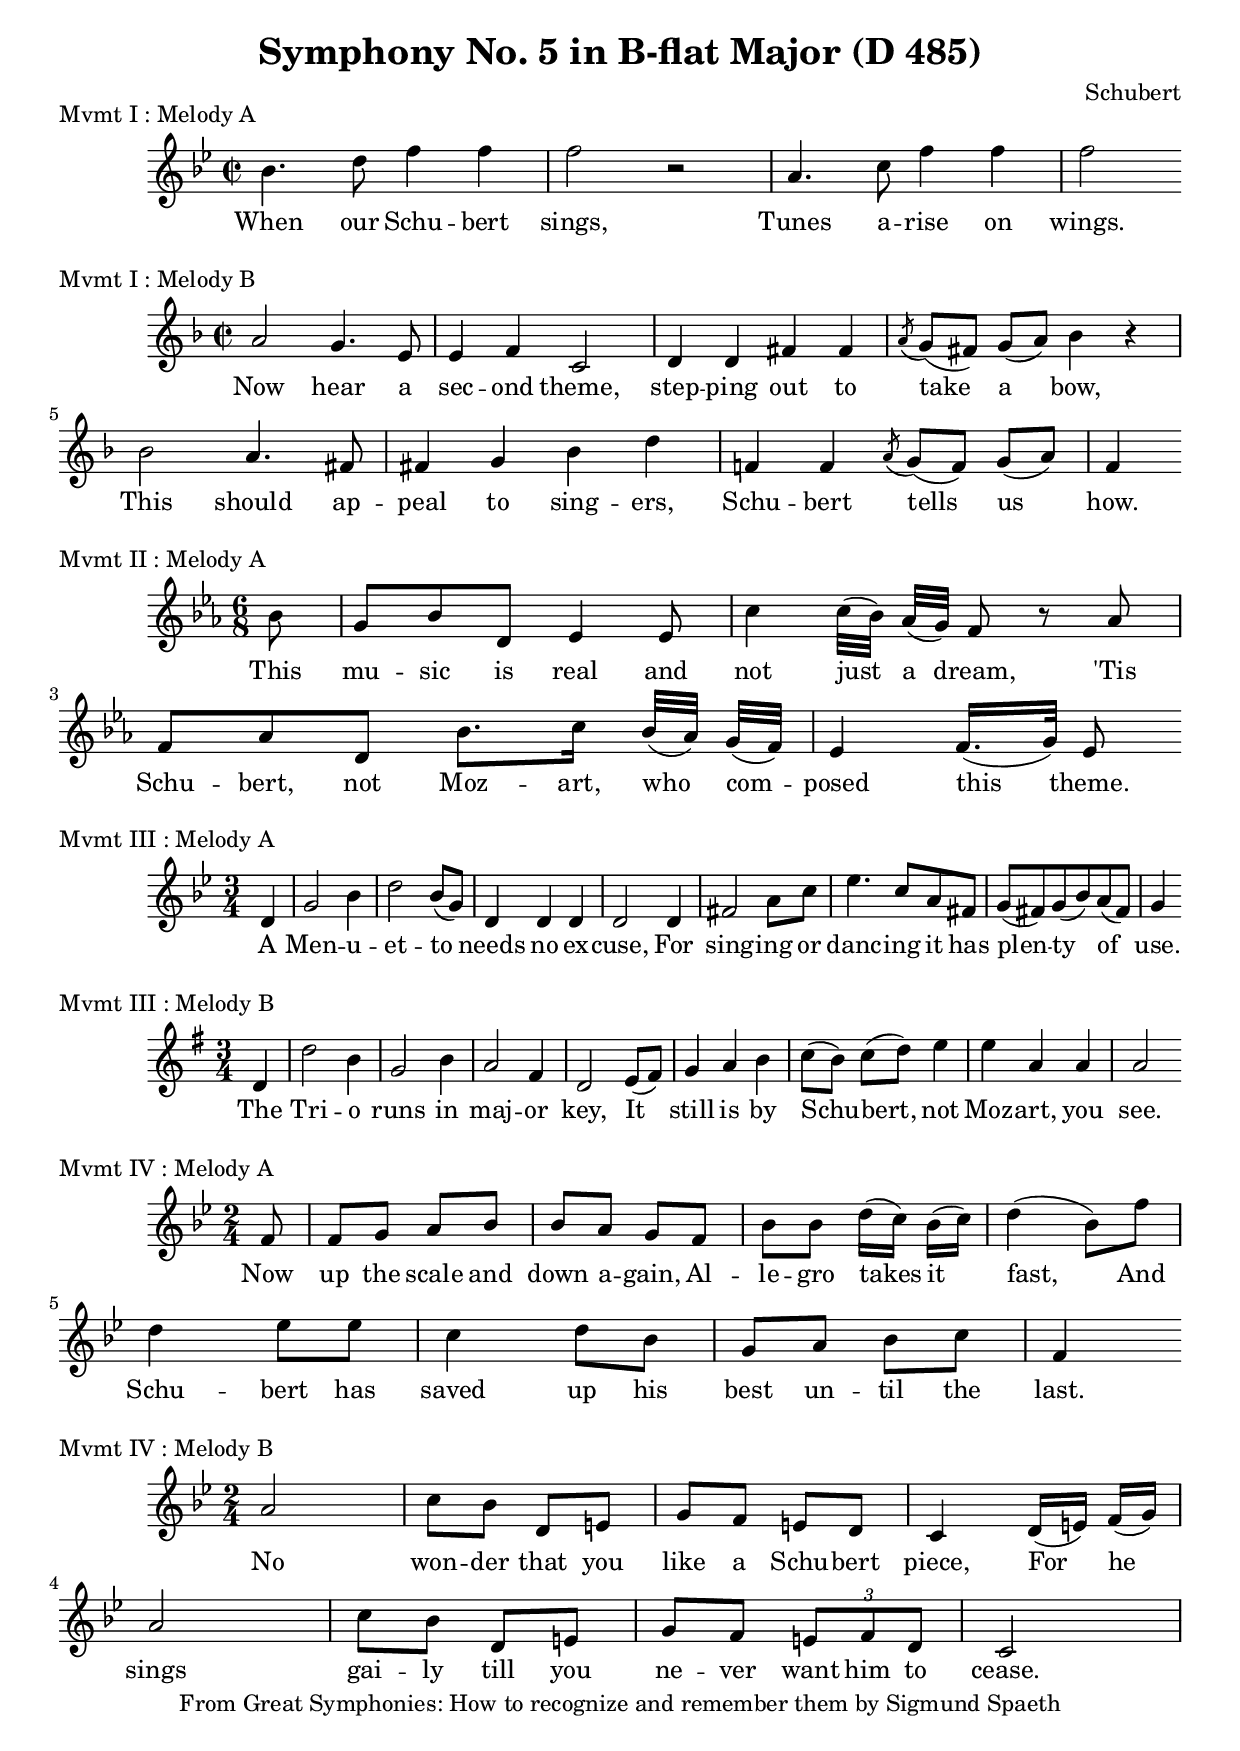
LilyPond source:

% Schubert Symphony No. 5
\version "2.18.2"
% Melody definitions for movements of
% Schubert's 5th Symphony (schubert-005)

% Movement I Melody A {{{
melody_ia = <<
    \relative c'' {
        \clef "treble"
        \key g \minor
        \time 2/2
        bes4. d8 f4 f | f2 r2 |
        a,4. c8 f4 f | f2
    }
    \addlyrics {
        When our Schu -- bert sings, Tunes a -- rise on wings.
    }
>> % }}}

% Movement I Melody B {{{
melody_ib = <<
    \relative c'' {
        \clef "treble"
        \key f \major
        \time 2/2
        a2 g4. e8 | e4 f c2 | d4 d fis fis |
        \slashedGrace{a8(} g8)([ fis)] g([ a)] bes4 r4 |
        bes2 a4. fis8 | fis4 g bes d |
        f,!4 f \slashedGrace{a8(} g8)([ f8)] g([ a)] | f4
    }
    \addlyrics {
        Now hear a sec -- ond theme, step -- ping out to take a bow,
        This should ap -- peal to sing -- ers, Schu -- bert tells us how.
    }
>> % }}}

% Movement II Melody A {{{
melody_iia = <<
    \relative c'' {
        \clef "treble"
        \key ees \major
        \time 6/8
        \partial 8 bes8 |
        g8 bes d, ees4 ees8 | c'4 c32([ bes)] aes([ g)] f8 r8 aes8 |
        f8 aes d, bes'8. c16 bes32([ aes)] g([ f)] | ees4 f16.( g32) ees8
    }
    \addlyrics {
        This mu -- sic is real and not just a dream,
        'Tis Schu -- bert, not Moz -- art, who com -- posed this theme.
    }
>> % }}}

% Movement III Melody A {{{
melody_iiia = <<
    \relative c' {
        \clef "treble"
        \key bes \major
        \time 3/4
        \partial 4 d4 |
        g2 bes4 | d2 bes8( g) |
        d4 d d | d2 d4 | fis2 a8 c8 |
        ees4. c8 a fis | g8( fis) g( bes) a( fis) | g4
    }
    \addlyrics {
        A Men -- u -- et -- to needs no ex -- cuse, For
        sing -- ing or danc -- ing it has plen -- ty of use.
    }
>> % }}}

% Movement III Melody B {{{
melody_iiib = <<
    \relative c' {
        \clef "treble"
        \key g \major
        \time 3/4
        \partial 4 d4 |
        d'2 b4 | g2 b4 | a2 fis4 |
        d2 e8( fis) | g4 a b | c8([ b)] c([ d)] e4 |
        e4 a, a | a2
    }
    \addlyrics {
        The Tri -- o runs in maj -- or key,
        It still is by Schu -- bert, not Moz -- art, you see.
    }
>> % }}}

% Movement IV Melody A {{{
melody_iva = <<
    \relative c' {
        \clef "treble"
        \key bes \major
        \time 2/4
        \partial 8 f8 |
        f8 g a bes | bes8 a g f |
        bes8 bes d16([ c)] bes16([ c)] |
        d4( bes8) f' | d4 ees8 ees | c4 d8 bes |
        g8 a bes c | f,4
    }
    \addlyrics {
        Now up the scale and down a -- gain, Al -- le -- gro takes it
        fast, And Schu -- bert has saved up his best un -- til the last.
    }
>> % }}}

% Movement IV Melody B {{{
melody_ivb = <<
    \relative c'' {
        \clef "treble"
        \key bes \major
        \time 2/4
        \partial 2 a2 |
        c8 bes d, e | g8 f e d |
        c4 d16([ e)] f([ g)] |
        a2 | c8 bes d, e |
        g8 f \tuplet 3/2 { e8 f d } | c2 |
    }
    \addlyrics {
        No won -- der that you like a Schu -- bert piece,
        For he sings gai -- ly till you ne -- ver want him to cease.
    }
>> % }}}


\header {
    title = "Symphony No. 5 in B-flat Major (D 485)"
    composer = "Schubert"
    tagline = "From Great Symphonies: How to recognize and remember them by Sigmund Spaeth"
}
\layout { ragged-right = ##f }

\score { \header {piece = "Mvmt I : Melody A"} \melody_ia }
\score { \header {piece = "Mvmt I : Melody B"} \melody_ib }
\score { \header {piece = "Mvmt II : Melody A"} \melody_iia }
\score { \header {piece = "Mvmt III : Melody A"} \melody_iiia }
\score { \header {piece = "Mvmt III : Melody B"} \melody_iiib }
\score { \header {piece = "Mvmt IV : Melody A"} \melody_iva }
\score { \header {piece = "Mvmt IV : Melody B"} \melody_ivb }
